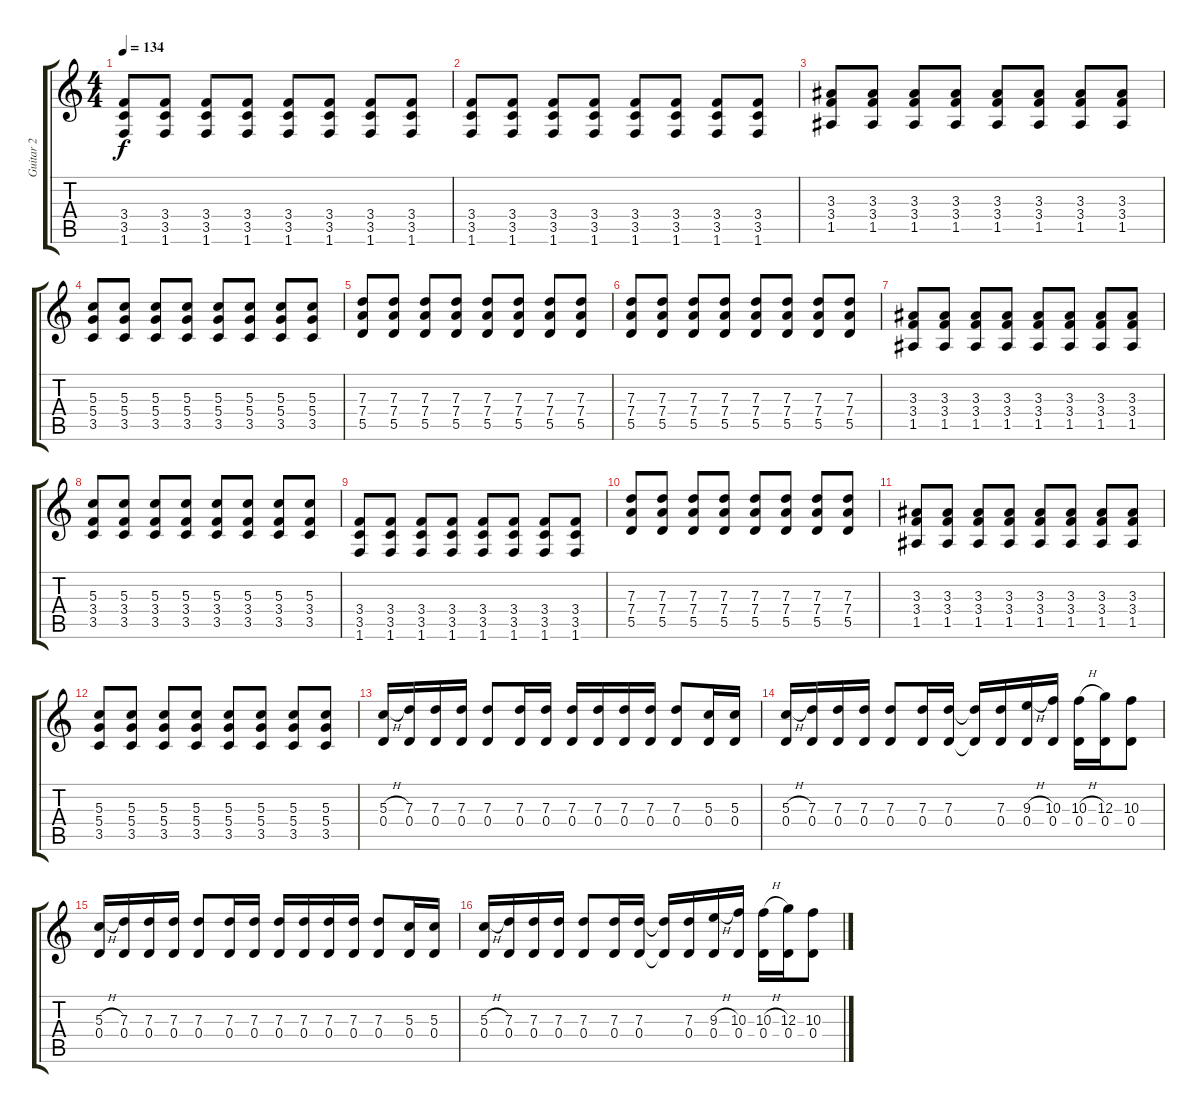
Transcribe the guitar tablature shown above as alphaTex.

\track ("Guitar 2" "Guitar 2") {instrument overdrivenguitar}
\staff {score tabs}
\tuning (E4 B3 G3 D3 A2 E2) {hide}
\ts (4 4)
\tempo 134
\clef g2
\ks c
(3.4 3.5 1.6).8{dy f} (3.4 3.5 1.6).8 (3.4 3.5 1.6).8 (3.4 3.5 1.6).8 (3.4 3.5 1.6).8 (3.4 3.5 1.6).8 (3.4 3.5 1.6).8 (3.4 3.5 1.6).8 |
(3.4 3.5 1.6).8 (3.4 3.5 1.6).8 (3.4 3.5 1.6).8 (3.4 3.5 1.6).8 (3.4 3.5 1.6).8 (3.4 3.5 1.6).8 (3.4 3.5 1.6).8 (3.4 3.5 1.6).8 |
(3.3 3.4 1.5).8 (3.3 3.4 1.5).8 (3.3 3.4 1.5).8 (3.3 3.4 1.5).8 (3.3 3.4 1.5).8 (3.3 3.4 1.5).8 (3.3 3.4 1.5).8 (3.3 3.4 1.5).8 |
(5.3 5.4 3.5).8 (5.3 5.4 3.5).8 (5.3 5.4 3.5).8 (5.3 5.4 3.5).8 (5.3 5.4 3.5).8 (5.3 5.4 3.5).8 (5.3 5.4 3.5).8 (5.3 5.4 3.5).8 |
(7.3 7.4 5.5).8 (7.3 7.4 5.5).8 (7.3 7.4 5.5).8 (7.3 7.4 5.5).8 (7.3 7.4 5.5).8 (7.3 7.4 5.5).8 (7.3 7.4 5.5).8 (7.3 7.4 5.5).8 |
(7.3 7.4 5.5).8 (7.3 7.4 5.5).8 (7.3 7.4 5.5).8 (7.3 7.4 5.5).8 (7.3 7.4 5.5).8 (7.3 7.4 5.5).8 (7.3 7.4 5.5).8 (7.3 7.4 5.5).8 |
(3.3 3.4 1.5).8 (3.3 3.4 1.5).8 (3.3 3.4 1.5).8 (3.3 3.4 1.5).8 (3.3 3.4 1.5).8 (3.3 3.4 1.5).8 (3.3 3.4 1.5).8 (3.3 3.4 1.5).8 |
(5.3 3.4 3.5).8 (5.3 3.4 3.5).8 (5.3 3.4 3.5).8 (5.3 3.4 3.5).8 (5.3 3.4 3.5).8 (5.3 3.4 3.5).8 (5.3 3.4 3.5).8 (5.3 3.4 3.5).8 |
(3.4 3.5 1.6).8 (3.4 3.5 1.6).8 (3.4 3.5 1.6).8 (3.4 3.5 1.6).8 (3.4 3.5 1.6).8 (3.4 3.5 1.6).8 (3.4 3.5 1.6).8 (3.4 3.5 1.6).8 |
(7.3 7.4 5.5).8 (7.3 7.4 5.5).8 (7.3 7.4 5.5).8 (7.3 7.4 5.5).8 (7.3 7.4 5.5).8 (7.3 7.4 5.5).8 (7.3 7.4 5.5).8 (7.3 7.4 5.5).8 |
(3.3 3.4 1.5).8 (3.3 3.4 1.5).8 (3.3 3.4 1.5).8 (3.3 3.4 1.5).8 (3.3 3.4 1.5).8 (3.3 3.4 1.5).8 (3.3 3.4 1.5).8 (3.3 3.4 1.5).8 |
(5.3 5.4 3.5).8 (5.3 5.4 3.5).8 (5.3 5.4 3.5).8 (5.3 5.4 3.5).8 (5.3 5.4 3.5).8 (5.3 5.4 3.5).8 (5.3 5.4 3.5).8 (5.3 5.4 3.5).8 |
(5.3{h} 0.4).16 (7.3 0.4).16 (7.3 0.4).16 (7.3 0.4).16 (7.3 0.4).8 (7.3 0.4).16 (7.3 0.4).16 (7.3 0.4).16 (7.3 0.4).16 (7.3 0.4).16 (7.3 0.4).16 (7.3 0.4).8 (5.3 0.4).16 (5.3 0.4).16 |
(5.3{h} 0.4).16 (7.3 0.4).16 (7.3 0.4).16 (7.3 0.4).16 (7.3 0.4).8 (7.3 0.4).16 (7.3 0.4).16 (7.3{t} 0.4{t}).16 (7.3 0.4).16 (9.3{h} 0.4).16 (10.3 0.4).16 (10.3{h} 0.4).16 (12.3 0.4).16 (10.3 0.4).8 |
(5.3{h} 0.4).16 (7.3 0.4).16 (7.3 0.4).16 (7.3 0.4).16 (7.3 0.4).8 (7.3 0.4).16 (7.3 0.4).16 (7.3 0.4).16 (7.3 0.4).16 (7.3 0.4).16 (7.3 0.4).16 (7.3 0.4).8 (5.3 0.4).16 (5.3 0.4).16 |
(5.3{h} 0.4).16 (7.3 0.4).16 (7.3 0.4).16 (7.3 0.4).16 (7.3 0.4).8 (7.3 0.4).16 (7.3 0.4).16 (7.3{t} 0.4{t}).16 (7.3 0.4).16 (9.3{h} 0.4).16 (10.3 0.4).16 (10.3{h} 0.4).16 (12.3 0.4).16 (10.3 0.4).8
